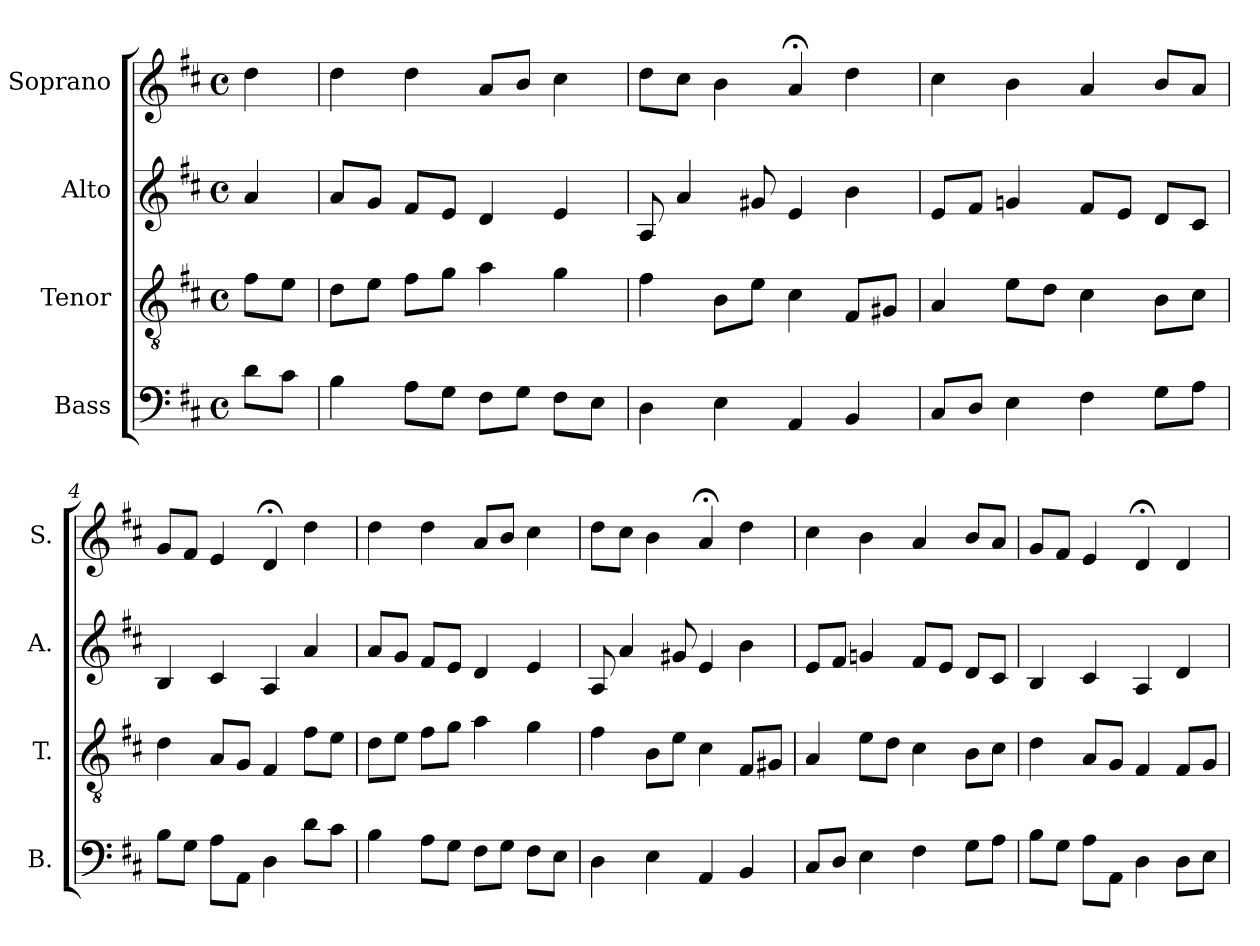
**kern	**kern	**kern	**kern
*part4	*part3	*part2	*part1
*staff4	*staff3	*staff2	*staff1
*I"Bass	*I"Tenor	*I"Alto	*I"Soprano
*I'B.	*I'T.	*I'A.	*I'S.
*clefF4	*clefGv2	*clefG2	*clefG2
*k[f#c#]	*k[f#c#]	*k[f#c#]	*k[f#c#]
*D:	*D:	*D:	*D:
*M4/4	*M4/4	*M4/4	*M4/4
*met(c)	*met(c)	*met(c)	*met(c)
=	=	=	=
8d\L	8f#\L	4a/	4dd\
8c#\J	8e\J	.	.
=1	=1	=1	=1
4B\	8d\L	8a/L	4dd\
.	8e\J	8g/J	.
8A\L	8f#\L	8f#/L	4dd\
8G\J	8g\J	8e/J	.
8F#\L	4a\	4d/	8a/L
8G\J	.	.	8b/J
8F#\L	4g\	4e/	4cc#\
8E\J	.	.	.
=2	=2	=2	=2
4D\	4f#\	8A/	8dd\L
.	.	4a/	8cc#\J
4E\	8B\L	.	4b\
.	8e\J	8g#X/	.
4AA/	4c#\	4e/	4a;</
4BB/	8F#/L	4b\	4dd\
.	8G#X/J	.	.
=3	=3	=3	=3
8C#/L	4A/	8e/L	4cc#\
8D/J	.	8f#/J	.
4E\	8e\L	4gn/	4b\
.	8d\J	.	.
4F#\	4c#\	8f#/L	4a/
.	.	8e/J	.
8G\L	8B\L	8d/L	8b/L
8A\J	8c#\J	8c#/J	8a/J
=4	=4	=4	=4
8B\L	4d\	4B/	8g/L
8G\J	.	.	8f#/J
8A\L	8A/L	4c#/	4e/
8AA\J	8G/J	.	.
4D\	4F#/	4A/	4d;</
8d\L	8f#\L	4a/	4dd\
8c#\J	8e\J	.	.
=5	=5	=5	=5
4B\	8d\L	8a/L	4dd\
.	8e\J	8g/J	.
8A\L	8f#\L	8f#/L	4dd\
8G\J	8g\J	8e/J	.
8F#\L	4a\	4d/	8a/L
8G\J	.	.	8b/J
8F#\L	4g\	4e/	4cc#\
8E\J	.	.	.
!!LO:LB:g=z
=6	=6	=6	=6
4D\	4f#\	8A/	8dd\L
.	.	4a/	8cc#\J
4E\	8B\L	.	4b\
.	8e\J	8g#X/	.
4AA/	4c#\	4e/	4a;</
4BB/	8F#/L	4b\	4dd\
.	8G#X/J	.	.
=7	=7	=7	=7
8C#/L	4A/	8e/L	4cc#\
8D/J	.	8f#/J	.
4E\	8e\L	4gn/	4b\
.	8d\J	.	.
4F#\	4c#\	8f#/L	4a/
.	.	8e/J	.
8G\L	8B\L	8d/L	8b/L
8A\J	8c#\J	8c#/J	8a/J
=8	=8	=8	=8
8B\L	4d\	4B/	8g/L
8G\J	.	.	8f#/J
8A\L	8A/L	4c#/	4e/
8AA\J	8G/J	.	.
4D\	4F#/	4A/	4d;</
8D\L	8F#/L	4d/	4d/
8E\J	8G/J	.	.
=	=	=	=
*-	*-	*-	*-
